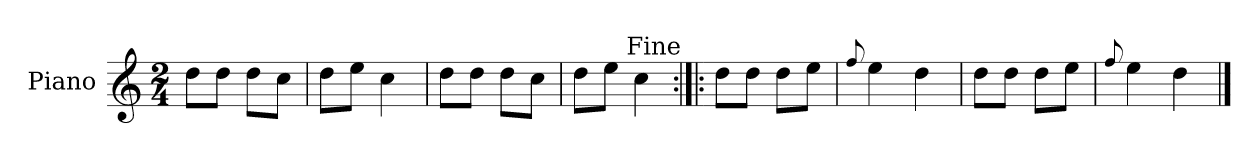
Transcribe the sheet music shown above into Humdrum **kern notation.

**kern
*part1
*staff1
*I"Piano
*I'Pno.
*clefG2
*k[]
*M2/4
=1
8dd\L
8dd\J
8dd\L
8cc\J
=2
8dd\L
8ee\J
4cc\
=3
8dd\L
8dd\J
8dd\L
8cc\J
=4
8dd\L
8ee\J
4cc\
!LO:TX:a:rj:t=Fine
=5:|!|:
8dd\L
8dd\J
8dd\L
8ee\J
=6
8qqff/
4ee\
4dd\
=7
8dd\L
8dd\J
8dd\L
8ee\J
=8
8qqff/
4ee\
4dd\
==
*-
